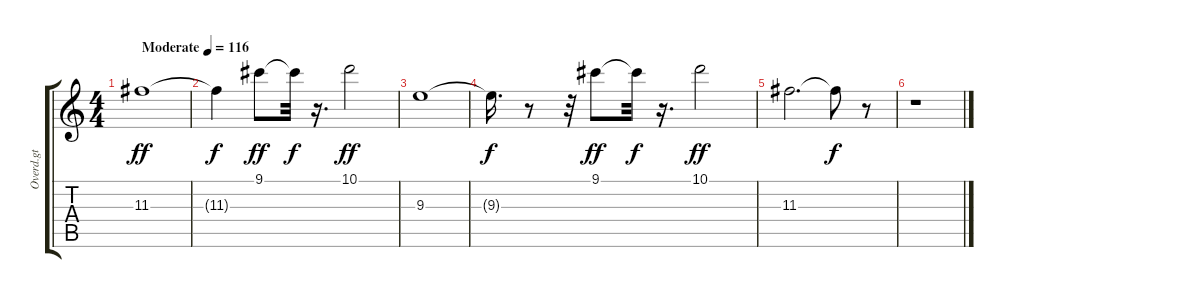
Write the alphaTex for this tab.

\track ("Overd.gt" "Overd.gt") {instrument overdrivenguitar}
\staff {score tabs}
\tuning (E4 B3 G3 D3 A2 E2) {hide}
\ts (4 4)
\tempo (116 "Moderate")
\clef g2
\ks c
11.3.1{dy ff volume 10 instrument overdrivenguitar} |
11.3{t}.4{dy f} 9.1.8{dy ff volume 8} 9.1{t}.32{dy f} r.16{d} 10.1.2{dy ff volume 8} |
9.3.1{volume 6} |
9.3{t}.16{d dy f} r.8 r.32 9.1.8{dy ff volume 4} 9.1{t}.32{dy f} r.16{d} 10.1.2{dy ff} |
11.3.2{d volume 2} 11.3{t}.8{dy f} r.8 |
r.1
